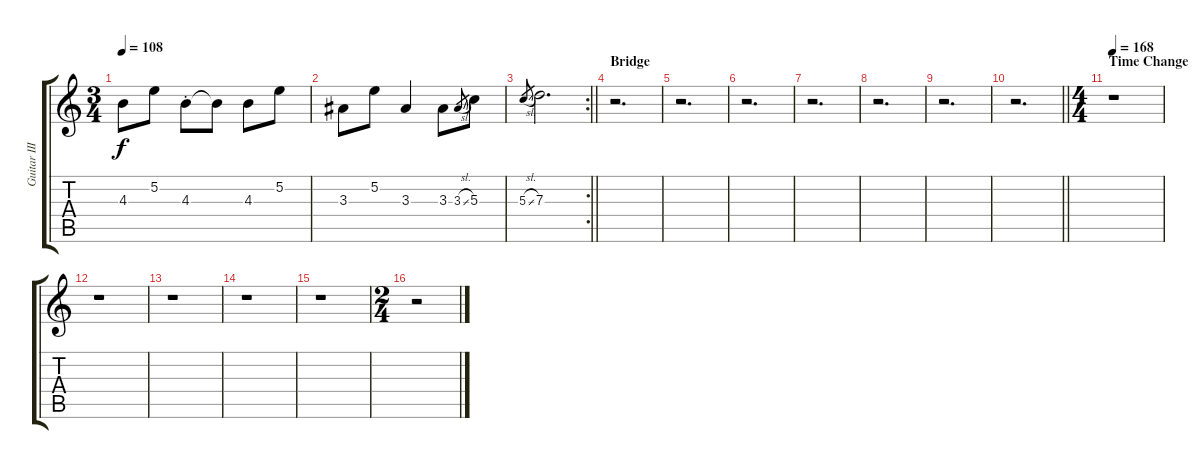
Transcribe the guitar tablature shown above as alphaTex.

\track ("Guitar III" "Guitar III") {instrument overdrivenguitar}
\staff {score tabs}
\tuning (E4 B3 G3 D3 A2 E2) {hide}
\ts (3 4)
\tempo 108
\clef g2
\ks c
4.3.8{dy f} 5.2.8 4.3{st}.8 4.3{t}.8 4.3.8 5.2.8 |
3.3.8 5.2.8 3.3.4 3.3.8 3.3{sl}.8{gr} 5.3.8 |
\rc 2
\barLineRight lightlight
5.3{sl}.8{gr} 7.3.2{d} |
\section ("" "Bridge")
r.2{d} |
r.2{d} |
r.2{d} |
r.2{d} |
r.2{d} |
r.2{d} |
\barLineRight lightlight
r.2{d} |
\ts (4 4)
\section ("" "Time Change")
\tempo 168
r.1 |
r.1 |
r.1 |
r.1 |
r.1 |
\ts (2 4)
r.2
